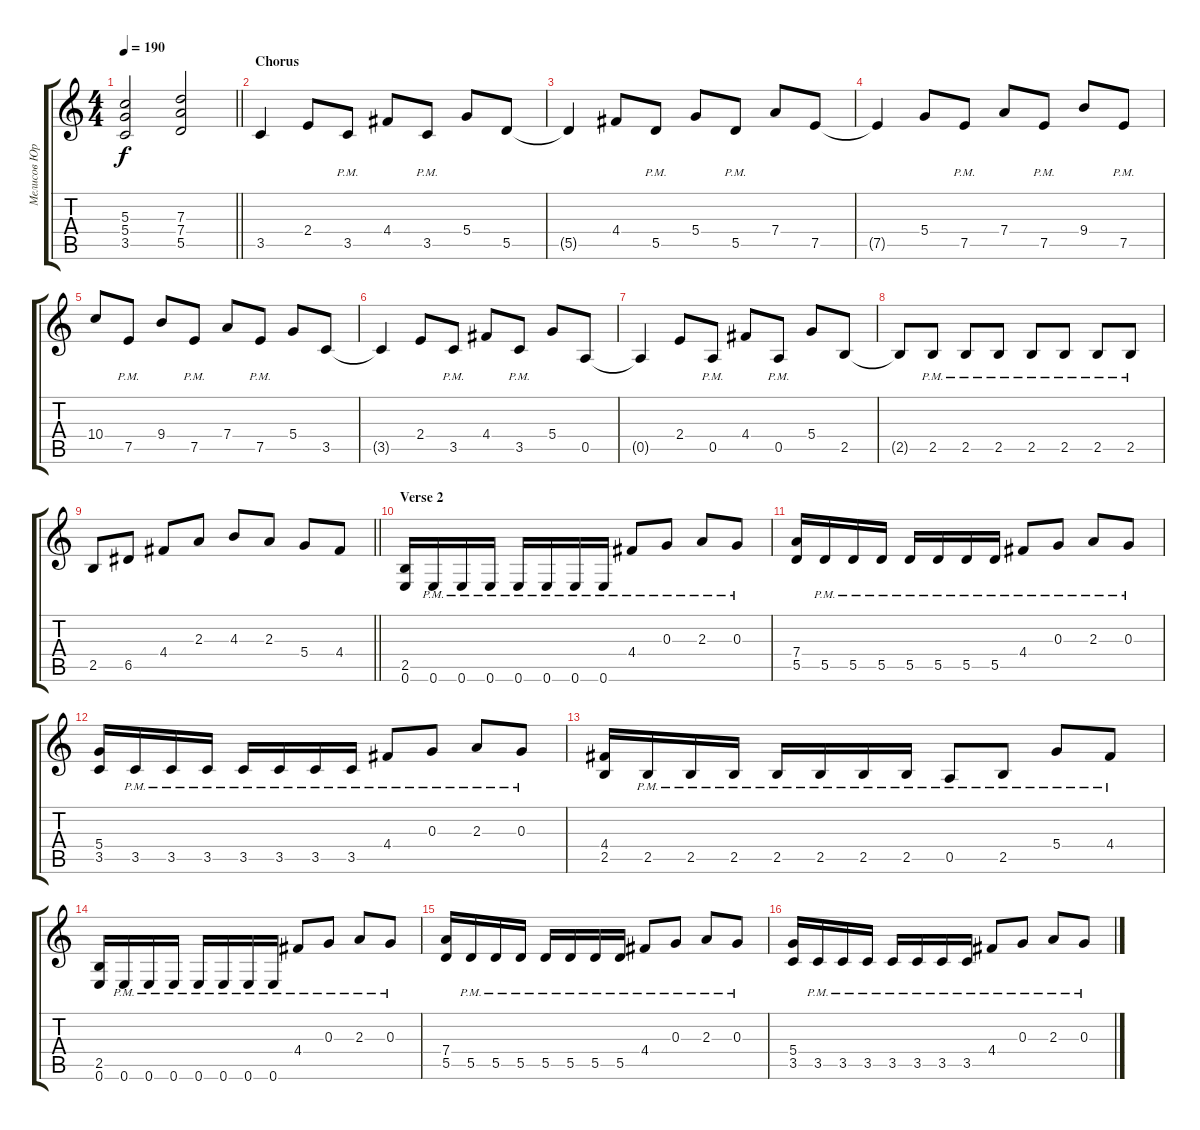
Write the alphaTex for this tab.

\track ("Мелисов Юрий" "Мелисов Юр") {instrument distortionguitar}
\staff {score tabs}
\tuning (E4 B3 G3 D3 A2 E2) {hide}
\ts (4 4)
\tempo 190
\clef g2
\barLineRight lightlight
\ks c
(5.3 5.4 3.5).2{dy f} (7.3 7.4 5.5).2 |
\section ("" "Chorus")
3.5.4 2.4.8 3.5{pm}.8 4.4.8 3.5{pm}.8 5.4.8 5.5.8 |
5.5{t}.4 4.4.8 5.5{pm}.8 5.4.8 5.5{pm}.8 7.4.8 7.5.8 |
7.5{t}.4 5.4.8 7.5{pm}.8 7.4.8 7.5{pm}.8 9.4.8 7.5{pm}.8 |
10.4.8 7.5{pm}.8 9.4.8 7.5{pm}.8 7.4.8 7.5{pm}.8 5.4.8 3.5.8 |
3.5{t}.4 2.4.8 3.5{pm}.8 4.4.8 3.5{pm}.8 5.4.8 0.5.8 |
0.5{t}.4 2.4.8 0.5{pm}.8 4.4.8 0.5{pm}.8 5.4.8 2.5.8 |
2.5{t}.8 2.5{pm}.8 2.5{pm}.8 2.5{pm}.8 2.5{pm}.8 2.5{pm}.8 2.5{pm}.8 2.5{pm}.8 |
\barLineRight lightlight
2.5.8 6.5.8 4.4.8 2.3.8 4.3.8 2.3.8 5.4.8 4.4.8 |
\section ("" "Verse 2")
(2.5 0.6).16 0.6{pm}.16 0.6{pm}.16 0.6{pm}.16 0.6{pm}.16 0.6{pm}.16 0.6{pm}.16 0.6{pm}.16 4.4{pm}.8 0.3{pm}.8 2.3{pm}.8 0.3{pm}.8 |
(7.4 5.5).16 5.5{pm}.16 5.5{pm}.16 5.5{pm}.16 5.5{pm}.16 5.5{pm}.16 5.5{pm}.16 5.5{pm}.16 4.4{pm}.8 0.3{pm}.8 2.3{pm}.8 0.3{pm}.8 |
(5.4 3.5).16 3.5{pm}.16 3.5{pm}.16 3.5{pm}.16 3.5{pm}.16 3.5{pm}.16 3.5{pm}.16 3.5{pm}.16 4.4{pm}.8 0.3{pm}.8 2.3{pm}.8 0.3{pm}.8 |
(4.4 2.5).16 2.5{pm}.16 2.5{pm}.16 2.5{pm}.16 2.5{pm}.16 2.5{pm}.16 2.5{pm}.16 2.5{pm}.16 0.5{pm}.8 2.5{pm}.8 5.4{pm}.8 4.4{pm}.8 |
(2.5 0.6).16 0.6{pm}.16 0.6{pm}.16 0.6{pm}.16 0.6{pm}.16 0.6{pm}.16 0.6{pm}.16 0.6{pm}.16 4.4{pm}.8 0.3{pm}.8 2.3{pm}.8 0.3{pm}.8 |
(7.4 5.5).16 5.5{pm}.16 5.5{pm}.16 5.5{pm}.16 5.5{pm}.16 5.5{pm}.16 5.5{pm}.16 5.5{pm}.16 4.4{pm}.8 0.3{pm}.8 2.3{pm}.8 0.3{pm}.8 |
(5.4 3.5).16 3.5{pm}.16 3.5{pm}.16 3.5{pm}.16 3.5{pm}.16 3.5{pm}.16 3.5{pm}.16 3.5{pm}.16 4.4{pm}.8 0.3{pm}.8 2.3{pm}.8 0.3{pm}.8
